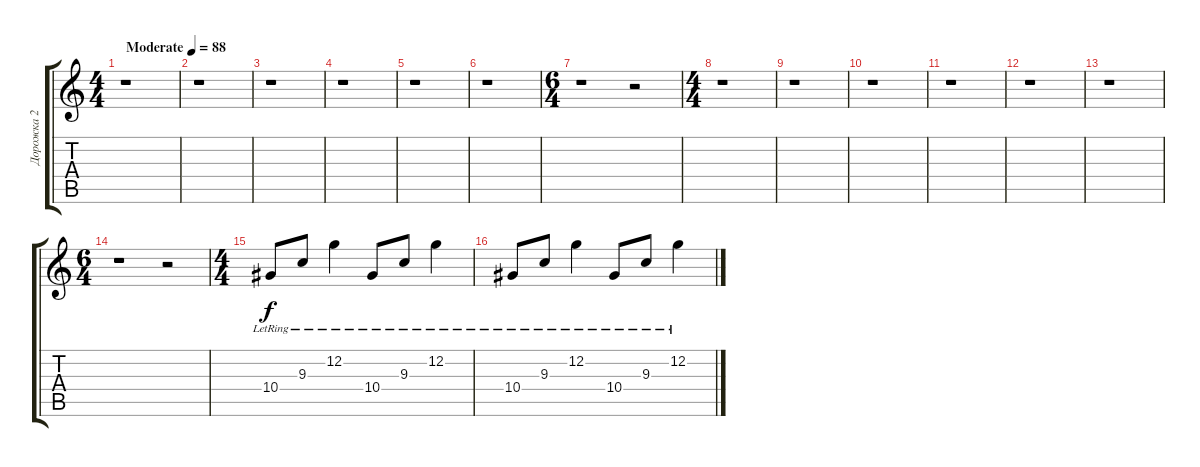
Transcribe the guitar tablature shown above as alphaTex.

\track ("Дорожка 2" "Дорожка 2") {instrument electricguitarclean}
\staff {score tabs}
\tuning (C4 G3 Eb3 Bb2 F2 C2) {hide}
\ts (4 4)
\tempo (88 "Moderate")
\clef g2
\ks c
r.1{dy f instrument electricguitarclean} |
r.1 |
r.1 |
r.1 |
r.1 |
r.1 |
\ts (6 4)
r.1 r.2 |
\ts (4 4)
r.1 |
r.1 |
r.1 |
r.1 |
r.1 |
r.1 |
\ts (6 4)
r.1 r.2 |
\ts (4 4)
10.4{lr}.8 9.3{lr}.8 12.2{lr}.4 10.4{lr}.8 9.3{lr}.8 12.2{lr}.4 |
10.4{lr}.8 9.3{lr}.8 12.2{lr}.4 10.4{lr}.8 9.3{lr}.8 12.2{lr}.4
